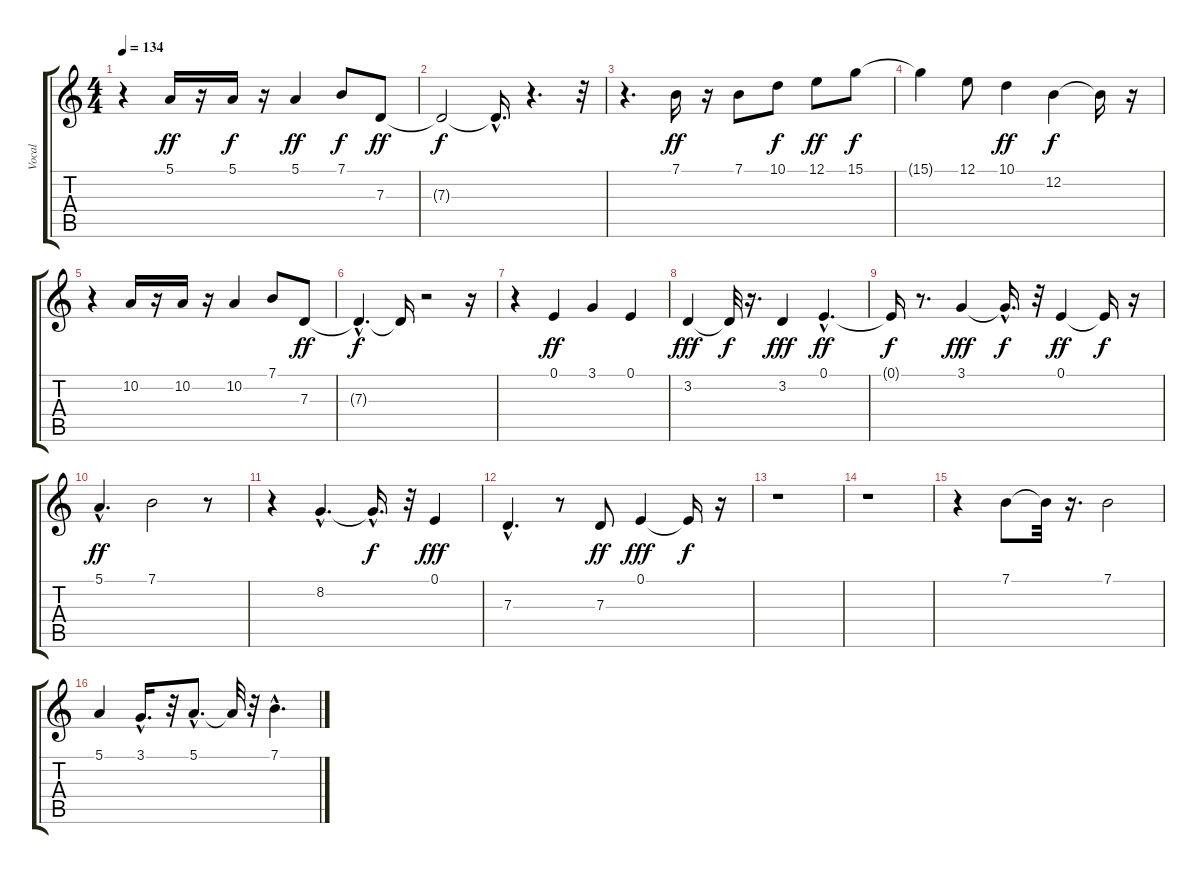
\track ("Vocal" "Vocal") {instrument dulcimer}
\staff {score tabs}
\tuning (E4 B3 G3 D3 A2 E2) {hide}
\ts (4 4)
\tempo 134
\clef g2
\ks c
r.4{dy ff} 5.1.16 r.16 5.1.16{dy f} r.16 5.1.4{dy ff} 7.1.8{dy f} 7.3.8{dy ff} |
7.3{t}.2{dy f} 7.3{hac t}.16{d} r.4{d} r.32 |
r.4{d} 7.1.16{dy ff} r.16 7.1.8 10.1.8{dy f} 12.1.8{dy ff} 15.1.8{dy f} |
15.1{t}.4 12.1.8 10.1.4{dy ff} 12.2.4{dy f} 12.2{t}.16 r.16 |
r.4 10.2.16 r.16 10.2.16 r.16 10.2.4 7.1.8 7.3.8{dy ff} |
7.3{hac t}.4{d dy f} 7.3{t}.16 r.2 r.16 |
r.4 0.1.4{dy ff} 3.1.4 0.1.4 |
3.2.4{dy fff} 3.2{t}.32{dy f} r.16{d} 3.2.4{dy fff} 0.1{hac}.4{d dy ff} |
0.1{t}.16{dy f} r.8{d} 3.1.4{dy fff} 3.1{hac t}.16{d dy f} r.32 0.1.4{dy ff} 0.1{t}.16{dy f} r.16 |
5.1{hac}.4{d dy ff} 7.1.2 r.8 |
r.4 8.2{hac}.4{d} 8.2{hac t}.16{d dy f} r.32 0.1.4{dy fff} |
7.3{hac}.4{d} r.8 7.3.8{dy ff} 0.1.4{dy fff} 0.1{t}.16{dy f} r.16 |
r.1 |
r.1 |
r.4 7.1.8 7.1{t}.32 r.16{d} 7.1.2 |
5.1.4 3.1{hac}.16{d} r.32 5.1{hac}.8{d} 5.1{t}.32 r.32 7.1{hac}.4{d}
